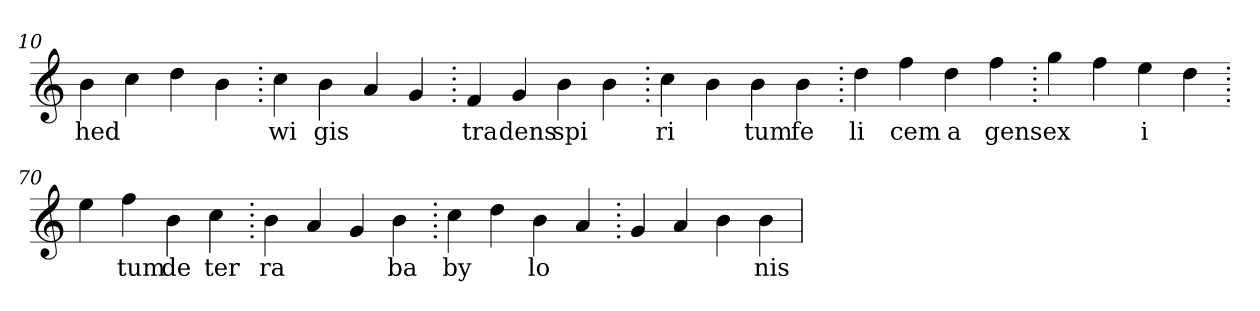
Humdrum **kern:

**kern	**text
*part1	*part1
*staff1	*staff1
*clefG2	*
=10.	=10.
4b	hed
4cc	.
4dd	.
4b	.
=20.	=20.
4cc	wi
4b	gis
4a	.
4g	.
=30.	=30.
4f	tra
4g	dens
4b	spi
4b	.
=40.	=40.
4cc	ri
4b	.
4b	tum
4b	fe
=50.	=50.
4dd	li
4ff	cem
4dd	a
4ff	gens
=60.	=60.
4gg	ex
4ff	.
4ee	i
4dd	.
=70.	=70.
4ee	.
4ff	tum
4b	de
4cc	ter
=80.	=80.
4b	ra
4a	.
4g	.
4b	ba
=90.	=90.
4cc	by
4dd	.
4b	lo
4a	.
=100.	=100.
4g	.
4a	.
4b	.
4b	nis
=	=
*-	*-
